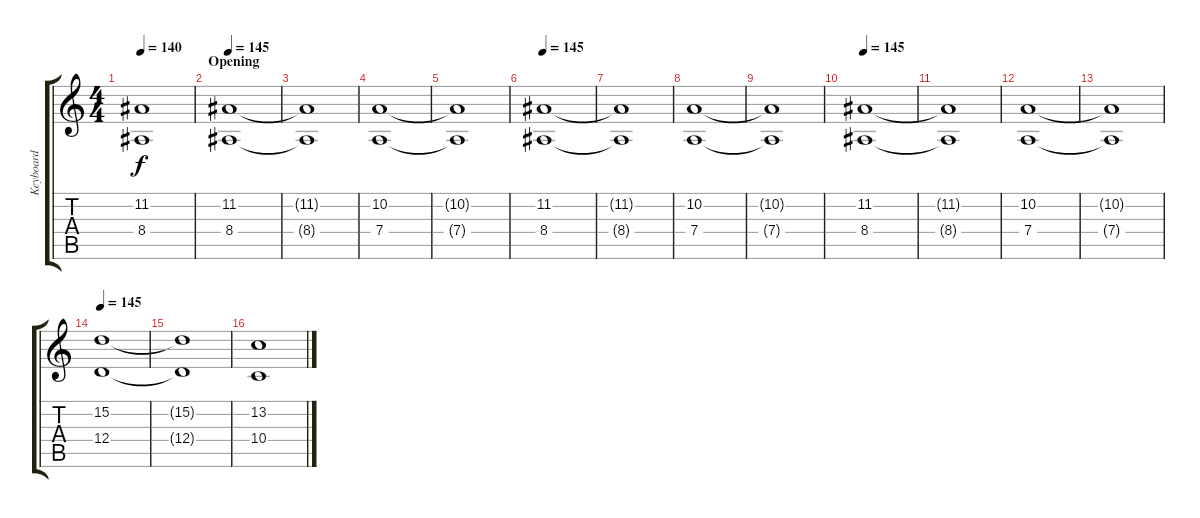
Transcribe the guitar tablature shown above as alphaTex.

\track ("Keyboard" "Keyboard") {instrument stringensemble2}
\staff {score tabs}
\tuning (E4 B3 G3 D3 A2 E2) {hide}
\ts (4 4)
\tempo 140
\tempo 75
\tempo 140
\clef g2
\ks c
(11.2 8.4).1{dy f volume 12 instrument stringensemble2} |
\section ("" "Opening")
\tempo 145
(11.2 8.4).1 |
(11.2{t} 8.4{t}).1 |
(10.2 7.4).1 |
(10.2{t} 7.4{t}).1 |
\tempo 145
(11.2 8.4).1 |
(11.2{t} 8.4{t}).1 |
(10.2 7.4).1 |
(10.2{t} 7.4{t}).1 |
\tempo 145
(11.2 8.4).1 |
(11.2{t} 8.4{t}).1 |
(10.2 7.4).1 |
(10.2{t} 7.4{t}).1 |
\tempo 145
(15.2 12.4).1 |
(15.2{t} 12.4{t}).1 |
(13.2 10.4).1
